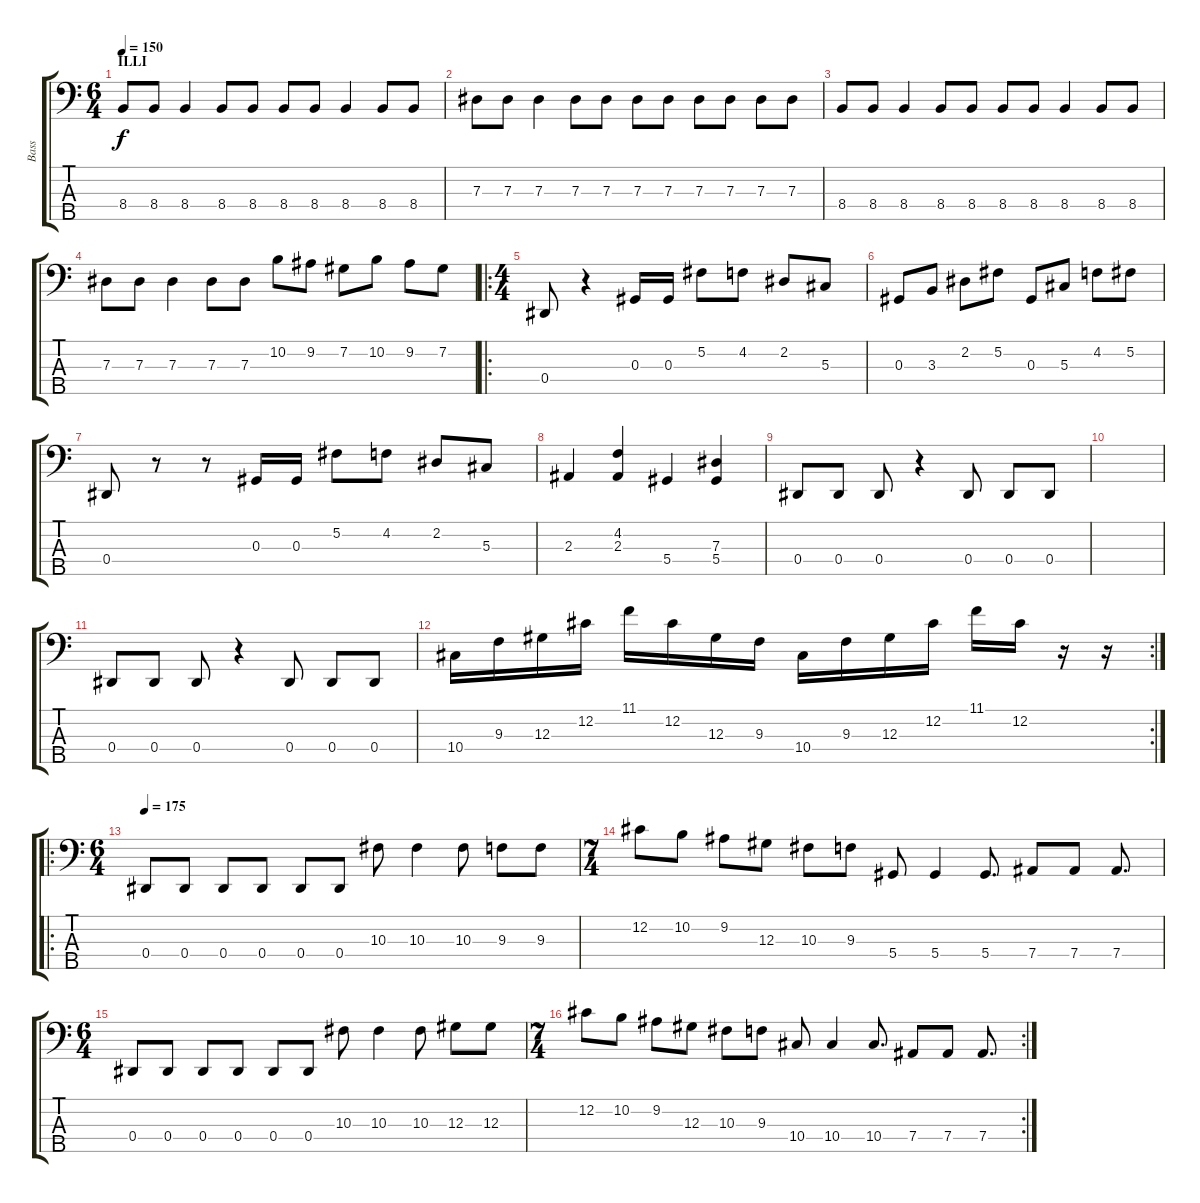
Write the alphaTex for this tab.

\track ("Bass" "Bass") {instrument electricbassfinger}
\staff {score tabs}
\tuning (Gb2 Db2 Ab1 Eb1 Ab0) {hide}
\ts (6 4)
\section ("" "ILLI")
\tempo 150
\tempo 147
\tempo 150
\clef f4
\ks c
8.4.8{dy f instrument electricbassfinger} 8.4.8 8.4.4 8.4.8 8.4.8 8.4.8 8.4.8 8.4.4 8.4.8 8.4.8 |
7.3.8 7.3.8 7.3.4 7.3.8 7.3.8 7.3.8 7.3.8 7.3.8 7.3.8 7.3.8 7.3.8 |
8.4.8 8.4.8 8.4.4 8.4.8 8.4.8 8.4.8 8.4.8 8.4.4 8.4.8 8.4.8 |
7.3.8 7.3.8 7.3.4 7.3.8 7.3.8 10.2.8 9.2.8 7.2.8 10.2.8 9.2.8 7.2.8 |
\ro
\ts (4 4)
0.4.8 r.4 0.3.16 0.3.16 5.2.8 4.2.8 2.2.8 5.3.8 |
0.3.8 3.3.8 2.2.8 5.2.8 0.3.8 5.3.8 4.2.8 5.2.8 |
0.4.8 r.8 r.8 0.3.16 0.3.16 5.2.8 4.2.8 2.2.8 5.3.8 |
2.3.4 (4.2 2.3).4 5.4.4 (7.3 5.4).4 |
0.4.8 0.4.8 0.4.8 r.4 0.4.8 0.4.8 0.4.8 |
|
0.4.8 0.4.8 0.4.8 r.4 0.4.8 0.4.8 0.4.8 |
\rc 2
10.4.16 9.3.16 12.3.16 12.2.16 11.1.16 12.2.16 12.3.16 9.3.16 10.4.16 9.3.16 12.3.16 12.2.16 11.1.16 12.2.16 r.16 r.16 |
\ro
\ts (6 4)
\tempo 175
0.4.8 0.4.8 0.4.8 0.4.8 0.4.8 0.4.8 10.3.8 10.3.4 10.3.8 9.3.8 9.3.8 |
\ts (7 4)
12.2.8 10.2.8 9.2.8 12.3.8 10.3.8 9.3.8 5.4.8 5.4.4 5.4.8{d} 7.4.8 7.4.8 7.4.8{d} |
\ts (6 4)
0.4.8 0.4.8 0.4.8 0.4.8 0.4.8 0.4.8 10.3.8 10.3.4 10.3.8 12.3.8 12.3.8 |
\rc 2
\ts (7 4)
12.2.8 10.2.8 9.2.8 12.3.8 10.3.8 9.3.8 10.4.8 10.4.4 10.4.8{d} 7.4.8 7.4.8 7.4.8{d}
